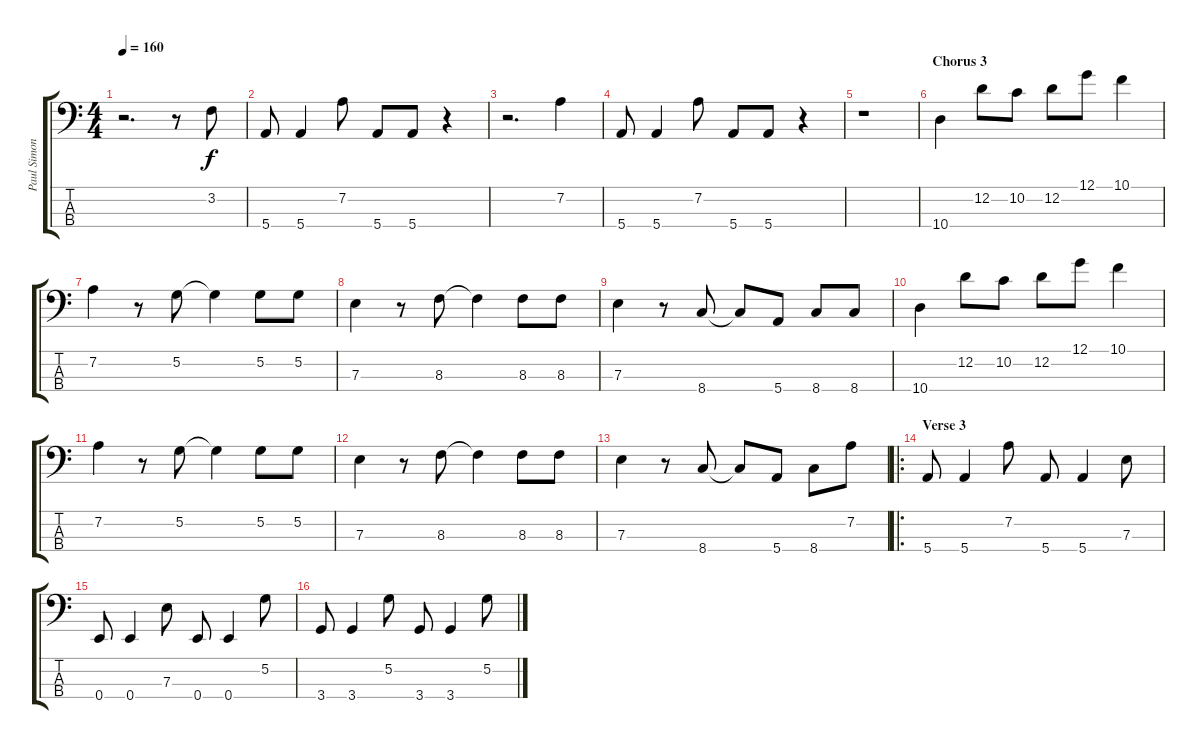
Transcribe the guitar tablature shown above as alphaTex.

\track ("Paul Simonon" "Paul Simon") {instrument electricbassfinger}
\staff {score tabs}
\tuning (G2 D2 A1 E1) {hide}
\ts (4 4)
\tempo 160
\clef f4
\ks c
r.2{d dy f} r.8 3.2.8 |
5.4.8 5.4.4 7.2.8 5.4.8 5.4.8 r.4 |
r.2{d} 7.2.4 |
5.4.8 5.4.4 7.2.8 5.4.8 5.4.8 r.4 |
r.1 |
\section ("" "Chorus 3")
10.4.4 12.2.8 10.2.8 12.2.8 12.1.8 10.1.4 |
7.2.4 r.8 5.2.8 5.2{t}.4 5.2.8 5.2.8 |
7.3.4 r.8 8.3.8 8.3{t}.4 8.3.8 8.3.8 |
7.3.4 r.8 8.4.8 8.4{t}.8 5.4.8 8.4.8 8.4.8 |
10.4.4 12.2.8 10.2.8 12.2.8 12.1.8 10.1.4 |
7.2.4 r.8 5.2.8 5.2{t}.4 5.2.8 5.2.8 |
7.3.4 r.8 8.3.8 8.3{t}.4 8.3.8 8.3.8 |
7.3.4 r.8 8.4.8 8.4{t}.8 5.4.8 8.4.8 7.2.8 |
\ro
\section ("" "Verse 3")
5.4.8 5.4.4 7.2.8 5.4.8 5.4.4 7.3.8 |
0.4.8 0.4.4 7.3.8 0.4.8 0.4.4 5.2.8 |
3.4.8 3.4.4 5.2.8 3.4.8 3.4.4 5.2.8
